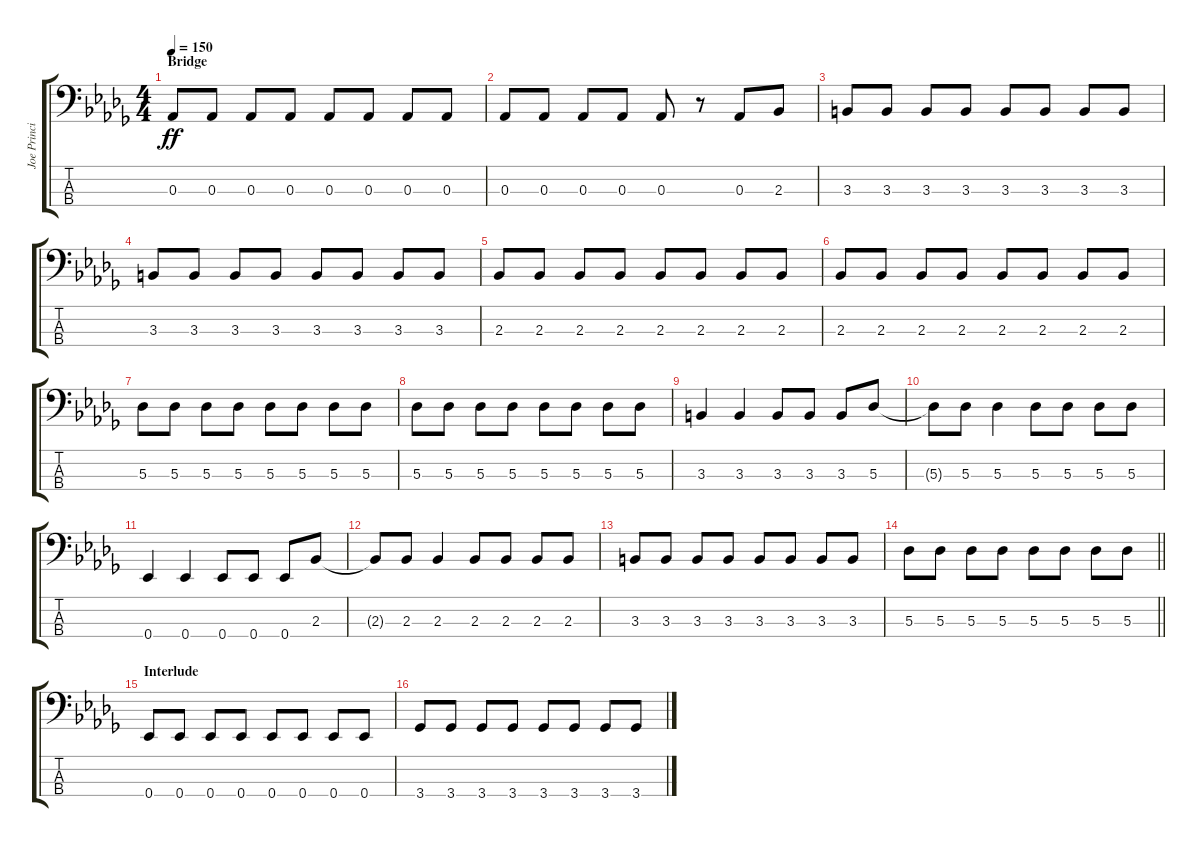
\track ("Joe Principe - Bass" "Joe Princi") {instrument electricbassfinger}
\staff {score tabs}
\tuning (Gb2 Db2 Ab1 Eb1) {hide}
\ts (4 4)
\section ("" "Bridge")
\tempo 150
\clef f4
\ks db
0.3.8{dy ff} 0.3.8 0.3.8 0.3.8 0.3.8 0.3.8 0.3.8 0.3.8 |
0.3.8 0.3.8 0.3.8 0.3.8 0.3.8 r.8 0.3.8 2.3.8 |
3.3.8 3.3.8 3.3.8 3.3.8 3.3.8 3.3.8 3.3.8 3.3.8 |
3.3.8 3.3.8 3.3.8 3.3.8 3.3.8 3.3.8 3.3.8 3.3.8 |
2.3.8 2.3.8 2.3.8 2.3.8 2.3.8 2.3.8 2.3.8 2.3.8 |
2.3.8 2.3.8 2.3.8 2.3.8 2.3.8 2.3.8 2.3.8 2.3.8 |
5.3.8 5.3.8 5.3.8 5.3.8 5.3.8 5.3.8 5.3.8 5.3.8 |
5.3.8 5.3.8 5.3.8 5.3.8 5.3.8 5.3.8 5.3.8 5.3.8 |
3.3.4 3.3.4 3.3.8 3.3.8 3.3.8 5.3.8 |
5.3{t}.8 5.3.8 5.3.4 5.3.8 5.3.8 5.3.8 5.3.8 |
0.4.4 0.4.4 0.4.8 0.4.8 0.4.8 2.3.8 |
2.3{t}.8 2.3.8 2.3.4 2.3.8 2.3.8 2.3.8 2.3.8 |
3.3.8 3.3.8 3.3.8 3.3.8 3.3.8 3.3.8 3.3.8 3.3.8 |
\barLineRight lightlight
5.3.8 5.3.8 5.3.8 5.3.8 5.3.8 5.3.8 5.3.8 5.3.8 |
\section ("" "Interlude")
0.4.8{volume 11} 0.4.8 0.4.8 0.4.8 0.4.8 0.4.8 0.4.8 0.4.8 |
3.4.8 3.4.8 3.4.8 3.4.8 3.4.8 3.4.8 3.4.8 3.4.8
